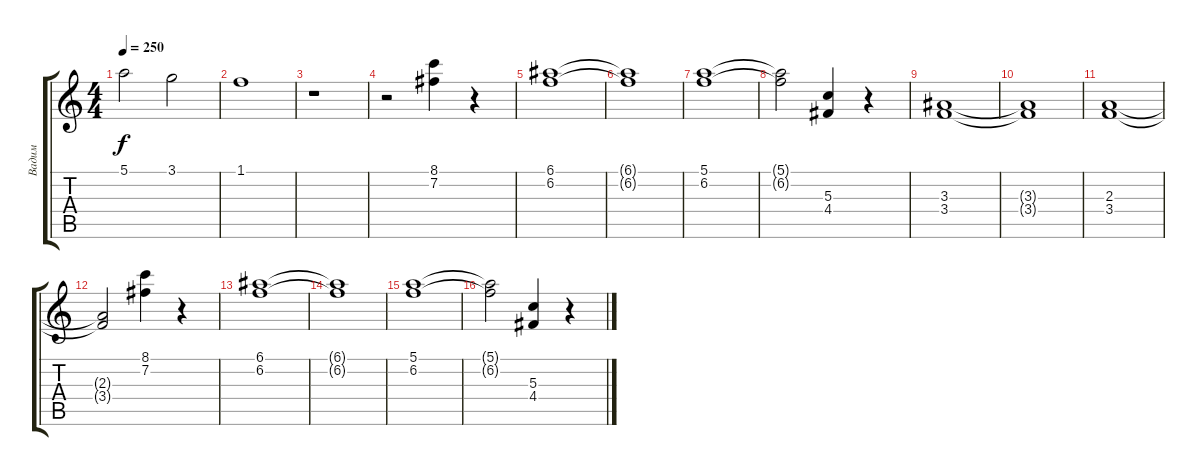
\track ("Вадим" "Вадим") {instrument electricguitarclean}
\staff {score tabs}
\tuning (E4 B3 G3 D3 A2 E2) {hide}
\ts (4 4)
\tempo 250
\clef g2
\ks c
5.1.2{dy f} 3.1.2 |
1.1.1 |
r.1 |
r.2 (8.1 7.2).4 r.4 |
(6.1 6.2).1 |
(6.1{t} 6.2{t}).1 |
(5.1 6.2).1 |
(5.1{t} 6.2{t}).2 (5.3 4.4).4 r.4 |
(3.3 3.4).1 |
(3.3{t} 3.4{t}).1 |
(2.3 3.4).1 |
(2.3{t} 3.4{t}).2 (8.1 7.2).4 r.4 |
(6.1 6.2).1 |
(6.1{t} 6.2{t}).1 |
(5.1 6.2).1 |
(5.1{t} 6.2{t}).2 (5.3 4.4).4 r.4
